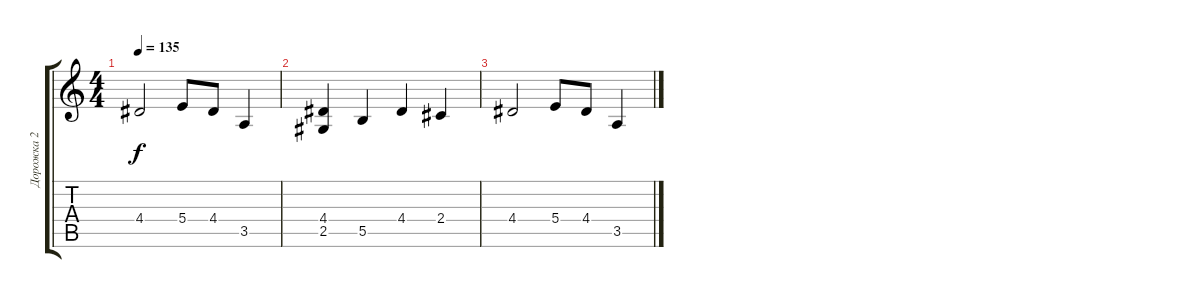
\track ("Дорожка 2" "Дорожка 2") {instrument distortionguitar}
\staff {score tabs}
\tuning (Db4 Ab3 E3 B2 Gb2 B1) {hide}
\ts (4 4)
\tempo 135
\clef g2
\ks c
4.4.2{dy f} 5.4.8 4.4.8 3.5.4 |
(4.4 2.5).4 5.5.4 4.4.4 2.4.4 |
4.4.2 5.4.8 4.4.8 3.5.4
